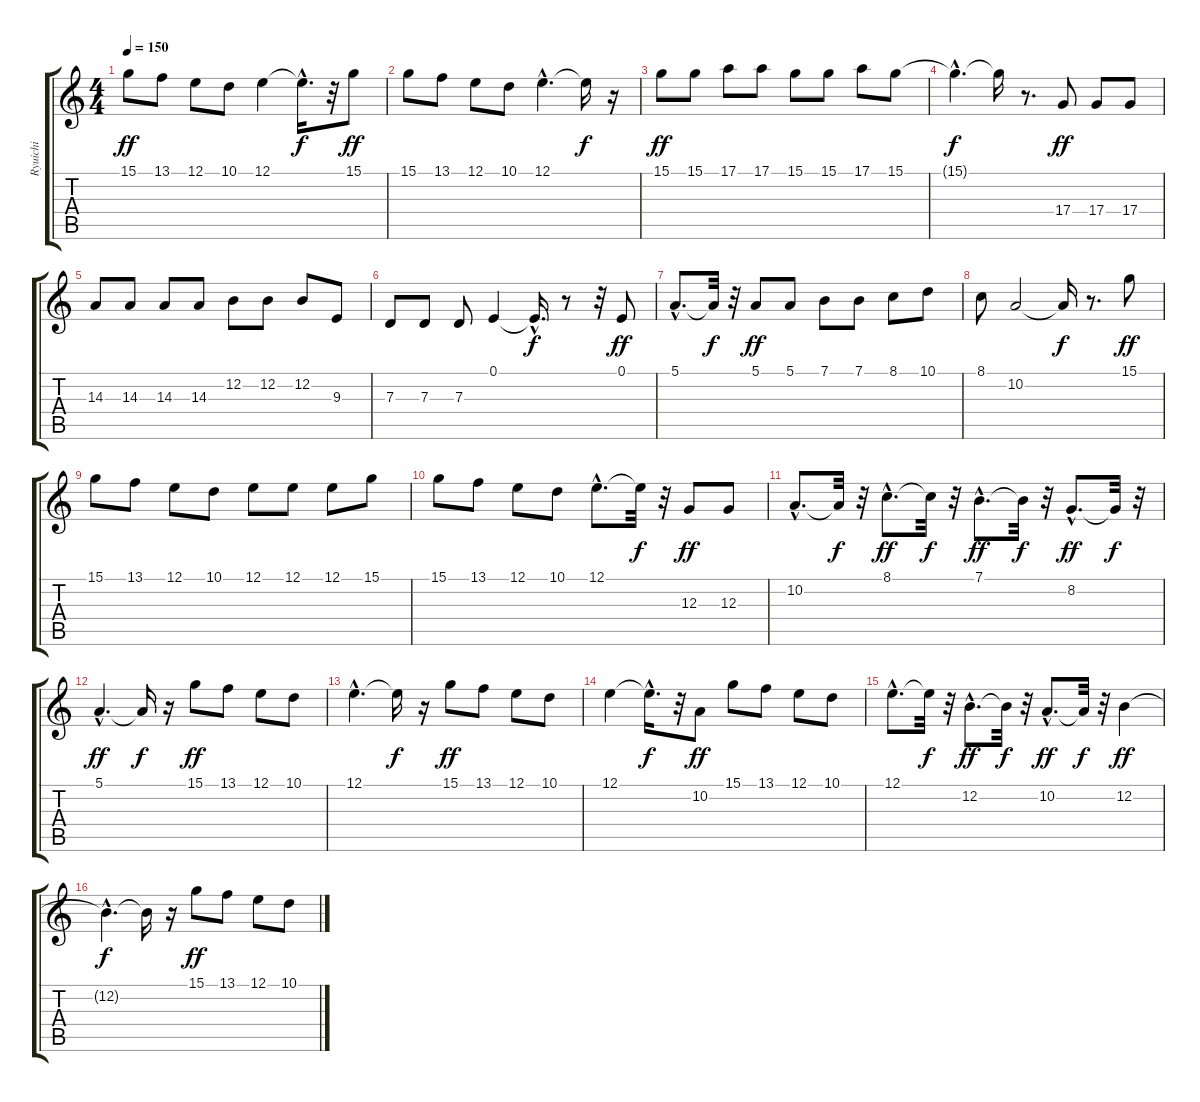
\track ("Ryuichi" "Ryuichi") {instrument altosax}
\staff {score tabs}
\tuning (E4 B3 G3 D3 A2 E2) {hide}
\ts (4 4)
\tempo 150
\clef g2
\ks c
15.1.8{dy ff} 13.1.8 12.1.8 10.1.8 12.1.4 12.1{hac t}.16{d dy f} r.32 15.1.8{dy ff} |
15.1.8 13.1.8 12.1.8 10.1.8 12.1{hac}.4{d} 12.1{t}.16{dy f} r.16 |
15.1.8{dy ff} 15.1.8 17.1.8 17.1.8 15.1.8 15.1.8 17.1.8 15.1.8 |
15.1{hac t}.4{d dy f} 15.1{t}.16 r.8{d} 17.4.8{dy ff} 17.4.8 17.4.8 |
14.3.8 14.3.8 14.3.8 14.3.8 12.2.8 12.2.8 12.2.8 9.3.8 |
7.3.8 7.3.8 7.3.8 0.1.4 0.1{hac t}.16{d dy f} r.8 r.32 0.1.8{dy ff} |
5.1{hac}.8{d} 5.1{t}.32{dy f} r.32 5.1.8{dy ff} 5.1.8 7.1.8 7.1.8 8.1.8 10.1.8 |
8.1.8 10.2.2 10.2{t}.16{dy f} r.8{d} 15.1.8{dy ff} |
15.1.8 13.1.8 12.1.8 10.1.8 12.1.8 12.1.8 12.1.8 15.1.8 |
15.1.8 13.1.8 12.1.8 10.1.8 12.1{hac}.8{d} 12.1{t}.32{dy f} r.32 12.3.8{dy ff} 12.3.8 |
10.2{hac}.8{d} 10.2{t}.32{dy f} r.32 8.1{hac}.8{d dy ff} 8.1{t}.32{dy f} r.32 7.1{hac}.8{d dy ff} 7.1{t}.32{dy f} r.32 8.2{hac}.8{d dy ff} 8.2{t}.32{dy f} r.32 |
5.1{hac}.4{d dy ff} 5.1{t}.16{dy f} r.16 15.1.8{dy ff} 13.1.8 12.1.8 10.1.8 |
12.1{hac}.4{d} 12.1{t}.16{dy f} r.16 15.1.8{dy ff} 13.1.8 12.1.8 10.1.8 |
12.1.4 12.1{hac t}.16{d dy f} r.32 10.2.8{dy ff} 15.1.8 13.1.8 12.1.8 10.1.8 |
12.1{hac}.8{d} 12.1{t}.32{dy f} r.32 12.2{hac}.8{d dy ff} 12.2{t}.32{dy f} r.32 10.2{hac}.8{d dy ff} 10.2{t}.32{dy f} r.32 12.2.4{dy ff} |
12.2{hac t}.4{d dy f} 12.2{t}.16 r.16 15.1.8{dy ff} 13.1.8 12.1.8 10.1.8
